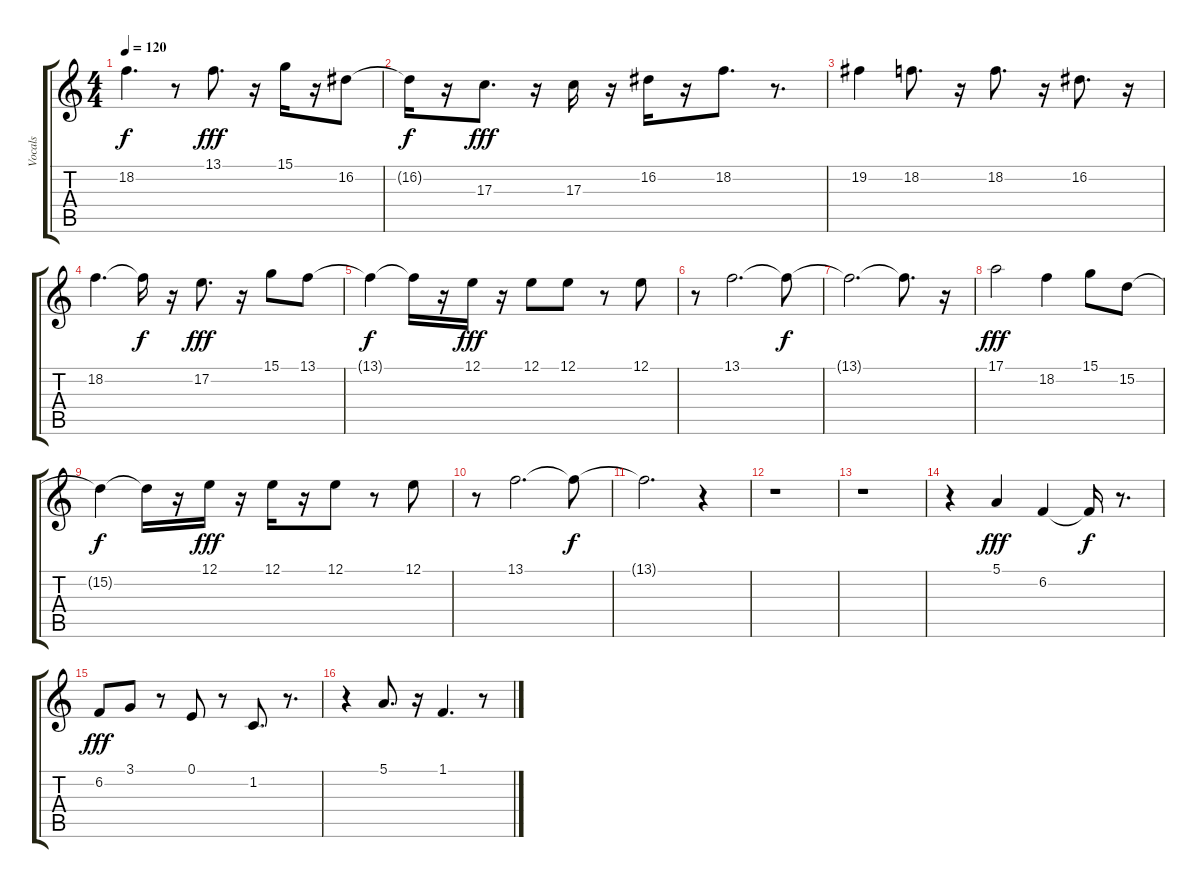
\track ("Vocals" "Vocals") {instrument synthvoice}
\staff {score tabs}
\tuning (E4 B3 G3 D3 A2 E2) {hide}
\ts (4 4)
\tempo 120
\clef g2
\ks c
18.2{t}.4{d dy f} r.8 13.1.8{d dy fff} r.16 15.1.16 r.16 16.2.8 |
16.2{t}.16{dy f} r.16 17.3.8{d dy fff} r.16 17.3.16 r.16 16.2.16 r.16 18.2.8{d} r.8{d} |
19.2.4 18.2.8{d} r.16 18.2.8{d} r.16 16.2.8{d} r.16 |
18.2.4{d} 18.2{t}.16{dy f} r.16 17.2.8{d dy fff} r.16 15.1.8 13.1.8 |
13.1{t}.4{dy f} 13.1{t}.16 r.16 12.1.16{dy fff} r.16 12.1.8 12.1.8 r.8 12.1.8 |
r.8 13.1.2{d} 13.1{t}.8{dy f} |
13.1{t}.2{d} 13.1{t}.8{d} r.16 |
17.1.2{dy fff} 18.2.4 15.1.8 15.2.8 |
15.2{t}.4{dy f} 15.2{t}.16 r.16 12.1.16{dy fff} r.16 12.1.16 r.16 12.1.8 r.8 12.1.8 |
r.8 13.1.2{d} 13.1{t}.8{dy f} |
13.1{t}.2{d} r.4 |
r.1 |
r.1 |
r.4 5.1.4{dy fff} 6.2.4 6.2{t}.16{dy f} r.8{d} |
6.2.8{dy fff} 3.1.8 r.8 0.1.8 r.8 1.2.8{d} r.8{d} |
r.4 5.1.8{d} r.16 1.1.4{d} r.8
